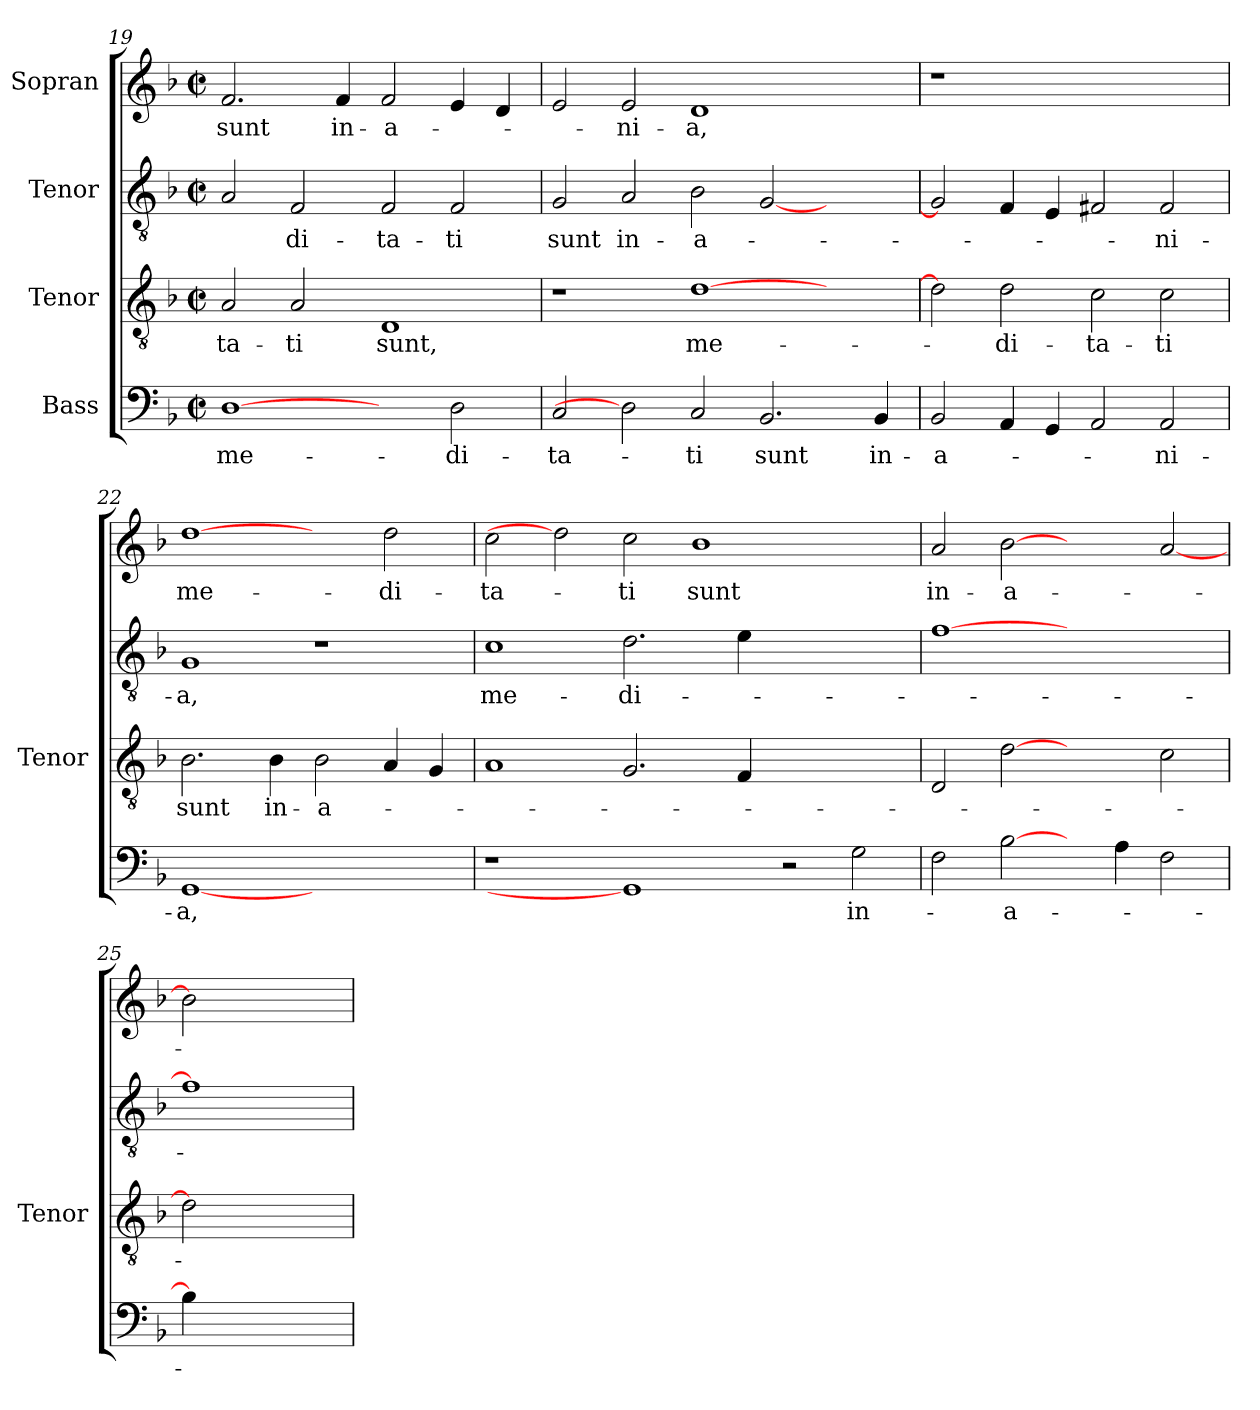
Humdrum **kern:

**kern	**text	**kern	**text	**kern	**text	**kern	**text
*part4	*part4	*part3	*part3	*part2	*part2	*part1	*part1
*staff4	*staff4	*staff3	*staff3	*staff2	*staff2	*staff1	*staff1
*I"Bass	*	*I"Tenor	*	*I"Tenor	*	*I"Sopran	*
*	*	*I'Tenor	*	*	*	*	*
*clefF4	*	*clefGv2	*	*clefGv2	*	*clefG2	*
*	*	*ITrd7c12	*	*ITrd7c12	*	*	*
*k[b-]	*	*k[b-]	*	*k[b-]	*	*k[b-]	*
*F:	*	*F:	*	*F:	*	*F:	*
*M2/2	*	*M2/2	*	*M2/2	*	*M2/2	*
*met(c|)	*	*met(c|)	*	*met(c|)	*	*met(c|)	*
=19	=19	=19	=19	=19	=19	=19	=19
!	!LO:LY:b:color=#000000	!	!	!	!	!	!
!	!	!	!LO:LY:b:color=#000000	!	!	!	!
!	!	!	!	!	!	!	!LO:LY:b:color=#000000
[1Di	me-	2AAi/	-ta-	2AAi/	.	2.fi/	sunt
!	!	!	!LO:LY:b:color=#000000	!	!	!	!
!	!	!	!	!	!LO:LY:b:color=#000000	!	!
.	.	2AAi/	-ti	2FFi/	-di-	.	.
!	!	!	!	!	!	!	!LO:LY:b:color=#000000
.	.	.	.	.	.	4fi/	in-
!	!	!	!LO:LY:b:color=#000000	!	!	!	!
!	!	!	!	!	!LO:LY:b:color=#000000	!	!
!	!	!	!	!	!	!	!LO:LY:b:color=#000000
2ryy	.	1DDi	sunt,	2FFi/	-ta-	2fi/	-a-
!	!LO:LY:b:color=#000000	!	!	!	!	!	!
!	!	!	!	!	!LO:LY:b:color=#000000	!	!
2Di\	-di-	.	.	2FFi/	-ti	4ei/	.
.	.	.	.	.	.	4di/	.
=20	=20	=20	=20	=20	=20	=20	=20
!	!LO:LY:b:color=#000000	!	!	!	!	!	!
!	!	!	!	!	!LO:LY:b:color=#000000	!	!
2Ci/	-ta-	1r	.	2GGi/	sunt	2ei/	.
!	!	!	!	!	!LO:LY:b:color=#000000	!	!
!	!	!	!	!	!	!	!LO:LY:b:color=#000000
2Di]	.	.	.	2AAi/	in-	2ei/	-ni-
!	!LO:LY:b:color=#000000	!	!	!	!	!	!
!	!	!	!LO:LY:b:color=#000000	!	!	!	!
!	!	!	!	!	!LO:LY:b:color=#000000	!	!
!	!	!	!	!	!	!	!LO:LY:b:color=#000000
2Ci/	-ti	[>1Di	me-	2BB-i\	-a-	1di	-a,
!	!LO:LY:b:color=#000000	!	!	!	!	!	!
2.BB-i/	sunt	.	.	[<2GGi/	.	.	.
.	.	2ryy	.	2ryy	.	2ryy	.
!	!LO:LY:b:color=#000000	!	!	!	!	!	!
4BB-i/	in-	.	.	.	.	.	.
=21	=21	=21	=21	=21	=21	=21	=21
!	!LO:LY:b:color=#000000	!	!	!	!	!LO:N:vis=1	!
2BB-i/	-a-	2Di\]	.	2GGi/]	.	1r	.
!	!	!	!LO:LY:b:color=#000000	!	!	!	!
4AAi/	.	2Di\	-di-	4FFi/	.	.	.
4GGi/	.	.	.	4EEi/	.	.	.
!	!	!	!LO:LY:b:color=#000000	!	!	!	!
2AAi/	.	2Ci\	-ta-	2FF#Xi/	.	1ryy	.
!	!LO:LY:b:color=#000000	!	!	!	!	!	!
!	!	!	!LO:LY:b:color=#000000	!	!	!	!
!	!	!	!	!	!LO:LY:b:color=#000000	!	!
2AAi/	-ni-	2Ci\	-ti	2FF#i/	-ni-	.	.
!!LO:PB:g=z
=22	=22	=22	=22	=22	=22	=22	=22
!	!LO:LY:b:color=#000000	!	!	!	!	!	!
!	!	!	!LO:LY:b:color=#000000	!	!	!	!
!	!	!	!	!	!LO:LY:b:color=#000000	!	!
!	!	!	!	!	!	!	!LO:LY:b:color=#000000
[1GGi	-a,	2.BB-i\	sunt	1GGi	-a,	[1ddi	me-
!	!	!	!LO:LY:b:color=#000000	!	!	!	!
.	.	4BB-i\	in-	.	.	.	.
!	!	!	!LO:LY:b:color=#000000	!	!	!	!
1ryy	.	2BB-i\	-a-	1r	.	2ryy	.
!	!	!	!	!	!	!	!LO:LY:b:color=#000000
.	.	4AAi/	.	.	.	2ddi\	-di-
.	.	4GGi/	.	.	.	.	.
=23	=23	=23	=23	=23	=23	=23	=23
!	!	!	!	!	!LO:LY:b:color=#000000	!	!
!	!	!	!	!	!	!	!LO:LY:b:color=#000000
1r	.	1AAi	.	1Ci	me-	2cci\	-ta-
.	.	.	.	.	.	2ddi]	.
!	!	!	!	!	!LO:LY:b:color=#000000	!	!
!	!	!	!	!	!	!	!LO:LY:b:color=#000000
1GGi]	.	2.GGi/	.	2.Di\	-di-	2cci\	-ti
!	!	!	!	!	!	!	!LO:LY:b:color=#000000
.	.	.	.	.	.	1b-i	sunt
.	.	4FFi/	.	4Ei\	.	.	.
2r	.	1ryy	.	1ryy	.	.	.
!	!LO:LY:b:color=#000000	!	!	!	!	!	!
2Gi\	in-	.	.	.	.	2ryy	.
=24	=24	=24	=24	=24	=24	=24	=24
!	!	!	!	!	!	!	!LO:LY:b:color=#000000
2Fi\	.	2DDi/	.	[1Fi	.	2ai/	in-
!	!LO:LY:b:color=#000000	!	!	!	!	!	!
!	!	!	!	!	!	!	!LO:LY:b:color=#000000
[2B-i\	-a-	[2Di	.	.	.	[2b-i	-a-
4ryy	.	2ryy	.	1ryy	.	2ryy	.
4Ai\	.	.	.	.	.	.	.
2Fi\	.	2Ci\	.	.	.	[<2ai/	.
=25	=25	=25	=25	=25	=25	=25	=25
4B-i\]	.	2Di]	.	1Fi]	.	2b-i]	.
2.ryy	.	.	.	.	.	.	.
.	.	2ryy	.	.	.	2ryy	.
=	=	=	=	=	=	=	=
*-	*-	*-	*-	*-	*-	*-	*-
